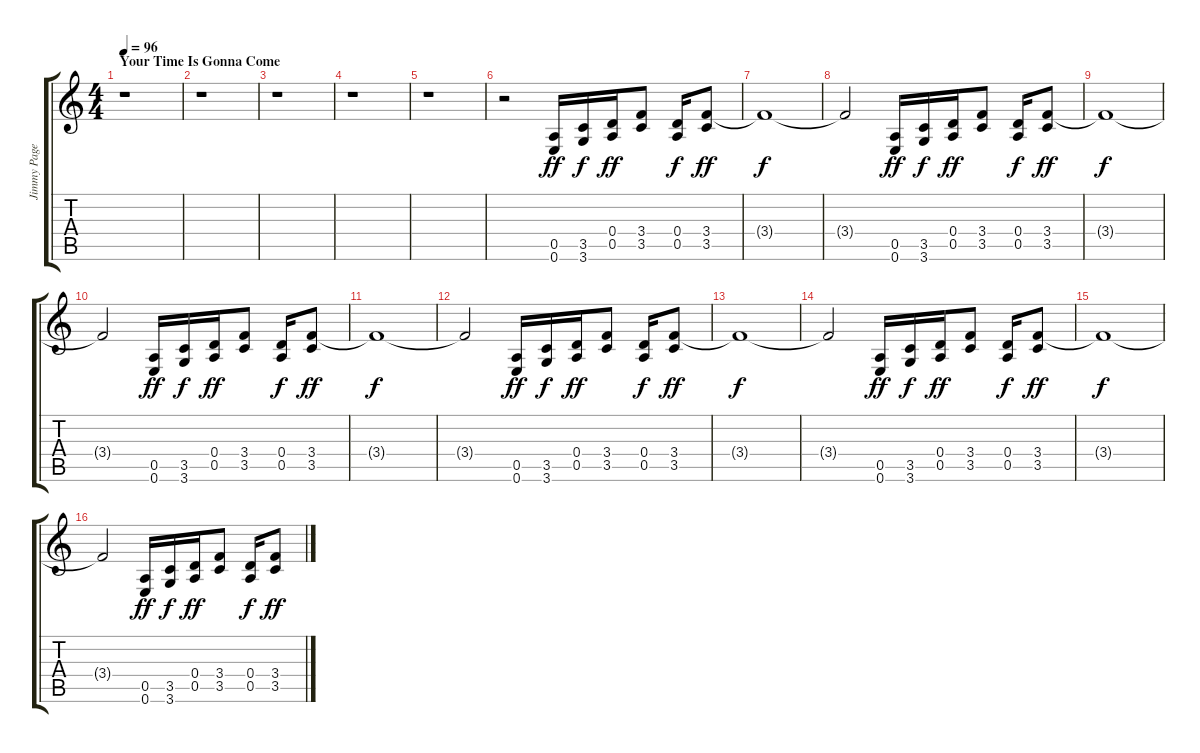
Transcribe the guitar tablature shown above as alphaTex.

\track ("Jimmy Page - Guitar" "Jimmy Page") {instrument overdrivenguitar}
\staff {score tabs}
\tuning (E4 B3 G3 D3 A2 E2) {hide}
\ts (4 4)
\section ("" "Your Time Is Gonna Come")
\tempo 96
\tempo 77
\tempo 96
\clef g2
\ks c
r.1{dy ff volume 11 balance 12 instrument acousticguitarsteel} |
r.1 |
r.1 |
r.1 |
r.1 |
r.2 (0.5 0.6).16 (3.5 3.6).16{dy f} (0.4 0.5).16{dy ff} (3.4 3.5).8 (0.4 0.5).16{dy f} (3.4 3.5).8{dy ff} |
3.4{t}.1{dy f} |
3.4{t}.2 (0.5 0.6).16{dy ff} (3.5 3.6).16{dy f} (0.4 0.5).16{dy ff} (3.4 3.5).8 (0.4 0.5).16{dy f} (3.4 3.5).8{dy ff} |
3.4{t}.1{dy f} |
3.4{t}.2 (0.5 0.6).16{dy ff} (3.5 3.6).16{dy f} (0.4 0.5).16{dy ff} (3.4 3.5).8 (0.4 0.5).16{dy f} (3.4 3.5).8{dy ff} |
3.4{t}.1{dy f} |
3.4{t}.2 (0.5 0.6).16{dy ff} (3.5 3.6).16{dy f} (0.4 0.5).16{dy ff} (3.4 3.5).8 (0.4 0.5).16{dy f} (3.4 3.5).8{dy ff} |
3.4{t}.1{dy f} |
3.4{t}.2 (0.5 0.6).16{dy ff} (3.5 3.6).16{dy f} (0.4 0.5).16{dy ff} (3.4 3.5).8 (0.4 0.5).16{dy f} (3.4 3.5).8{dy ff} |
3.4{t}.1{dy f} |
3.4{t}.2 (0.5 0.6).16{dy ff} (3.5 3.6).16{dy f} (0.4 0.5).16{dy ff} (3.4 3.5).8 (0.4 0.5).16{dy f} (3.4 3.5).8{dy ff}
